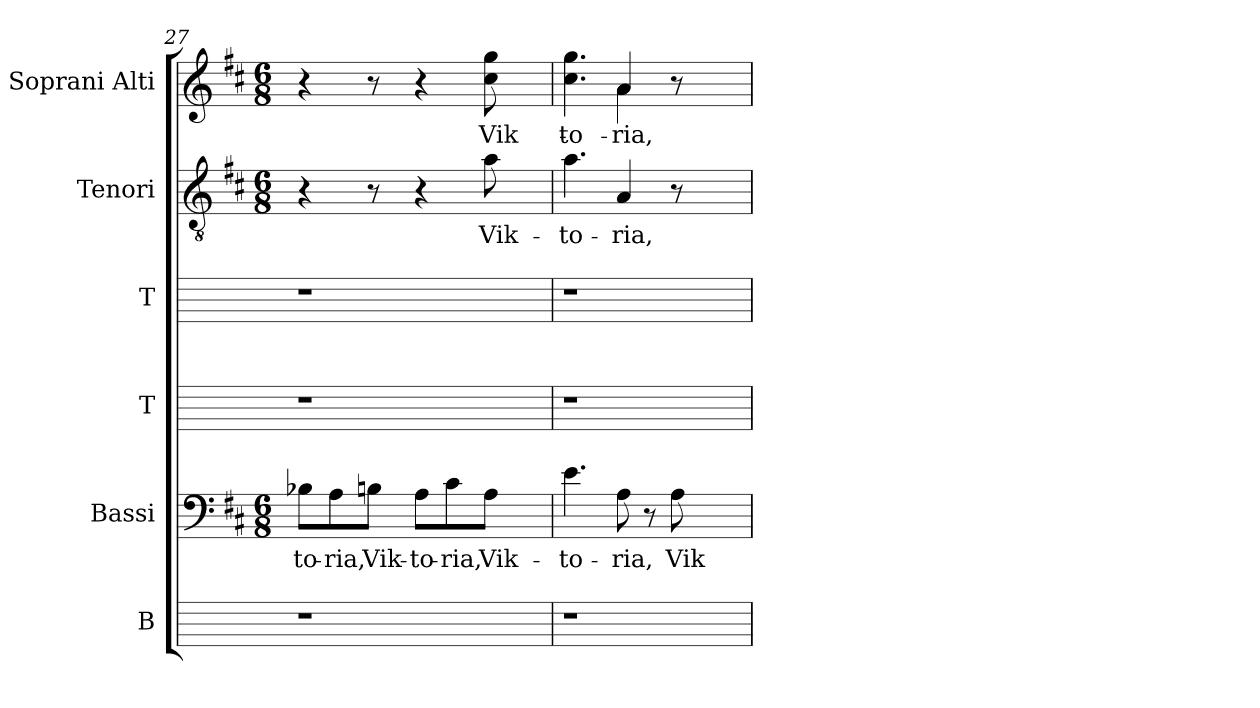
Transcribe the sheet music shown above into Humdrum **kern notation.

**kern	**kern	**text	**kern	**kern	**kern	**text	**kern	**text
*part6	*part5	*part5	*part4	*part3	*part2	*part2	*part1	*part1
*staff6	*staff5	*staff5	*staff4	*staff3	*staff2	*staff2	*staff1	*staff1
*I"B	*I"Bassi	*	*I"T	*I"T	*I"Tenori	*	*I"Soprani  Alti	*
*I'B	*I'B	*	*I'T	*I'T	*I'T	*	*I'S  A	*
*	*clefF4	*	*	*	*clefGv2	*	*clefG2	*
*	*k[f#c#]	*	*	*	*k[f#c#]	*	*k[f#c#]	*
*	*D:	*	*	*	*D:	*	*D:	*
*	*M6/8	*	*	*	*M6/8	*	*M6/8	*
=27	=27	=27	=27	=27	=27	=27	=27	=27
!	!	!LO:LY:b	!	!	!	!	!	!
1r	8B-X\L	-to-	1r	1r	4r	.	4r	.
!	!	!LO:LY:b:rj	!	!	!	!	!	!
.	8A\	-ria,	.	.	.	.	.	.
!	!	!LO:LY:b	!	!	!	!	!	!
.	8Bn\J	Vik-	.	.	8r	.	8r	.
!	!	!LO:LY:b:cj	!	!	!	!	!	!
.	8A\L	-to-	.	.	4r	.	4r	.
!	!	!LO:LY:b:rj	!	!	!	!	!	!
.	8c#\	-ria,	.	.	.	.	.	.
!	!	!LO:LY:b:cj	!	!	!	!LO:LY:b:cj	!	!LO:LY:b:cj
.	8A\J	Vik-	.	.	8a\	Vik-	8gg\ 8cc#\	Vik-
.	4ryy	.	.	.	4ryy	.	4ryy	.
=28	=28	=28	=28	=28	=28	=28	=28	=28
!	!	!LO:LY:b:cj	!	!	!	!LO:LY:b:cj	!	!LO:LY:b:cj
*	*	*	*	*	*	*	*^	*
1r	4.e\	-to-	1r	1r	4.a\	-to-	4.ryy	4.gg\ 4.cc#\	-to-
!	!	!LO:LY:b:cj	!	!	!	!LO:LY:b:cj	!	!	!LO:LY:b:cj
.	8A\	-ria,	.	.	4A/	-ria,	4a/	4a\	-ria,
.	8r	.	.	.	.	.	.	.	.
!	!	!LO:LY:b:cj	!	!	!	!	!	!	!
.	8A\	Vik-	.	.	8r	.	8r	4ryy	.
.	4ryy	.	.	.	4ryy	.	4ryy	.	.
.	.	.	.	.	.	.	.	8ryy	.
*	*	*	*	*	*	*	*v	*v	*
=	=	=	=	=	=	=	=	=
*-	*-	*-	*-	*-	*-	*-	*-	*-
